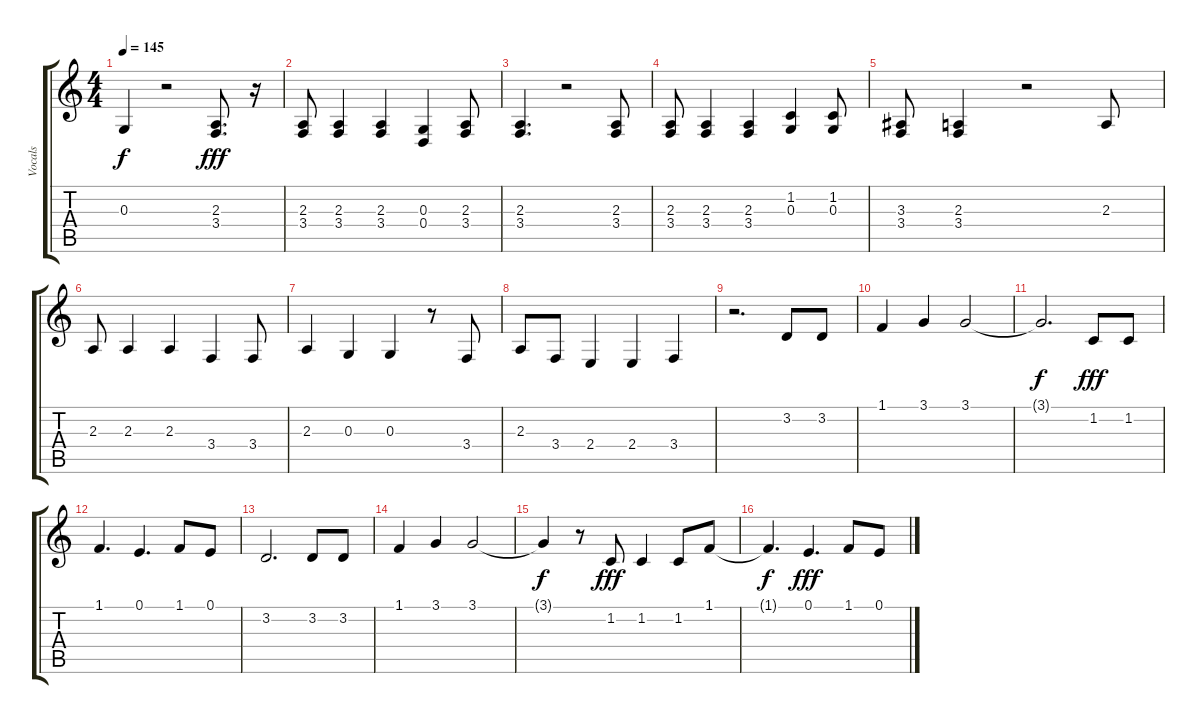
\track ("Vocals" "Vocals") {instrument clarinet}
\staff {score tabs}
\tuning (E4 B3 G3 D3 A2 E2) {hide}
\ts (4 4)
\tempo 145
\clef g2
\ks c
0.3{t}.4{dy f} r.2 (2.3 3.4).8{d dy fff} r.16 |
(2.3 3.4).8 (2.3 3.4).4 (2.3 3.4).4 (0.3 0.4).4 (2.3 3.4).8 |
(2.3 3.4).4{d} r.2 (2.3 3.4).8 |
(2.3 3.4).8 (2.3 3.4).4 (2.3 3.4).4 (1.2 0.3).4 (1.2 0.3).8 |
(3.3 3.4).8 (2.3 3.4).4 r.2 2.3.8 |
2.3.8 2.3.4 2.3.4 3.4.4 3.4.8 |
2.3.4 0.3.4 0.3.4 r.8 3.4.8 |
2.3.8 3.4.8 2.4.4 2.4.4 3.4.4 |
r.2{d} 3.2.8{volume 16 instrument shakuhachi} 3.2.8 |
1.1.4 3.1.4 3.1.2 |
3.1{t}.2{d dy f} 1.2.8{dy fff} 1.2.8 |
1.1.4{d} 0.1.4{d} 1.1.8 0.1.8 |
3.2.2{d} 3.2.8 3.2.8 |
1.1.4 3.1.4 3.1.2 |
3.1{t}.4{dy f} r.8 1.2.8{dy fff} 1.2.4 1.2.8 1.1.8 |
1.1{t}.4{d dy f} 0.1.4{d dy fff} 1.1.8 0.1.8
